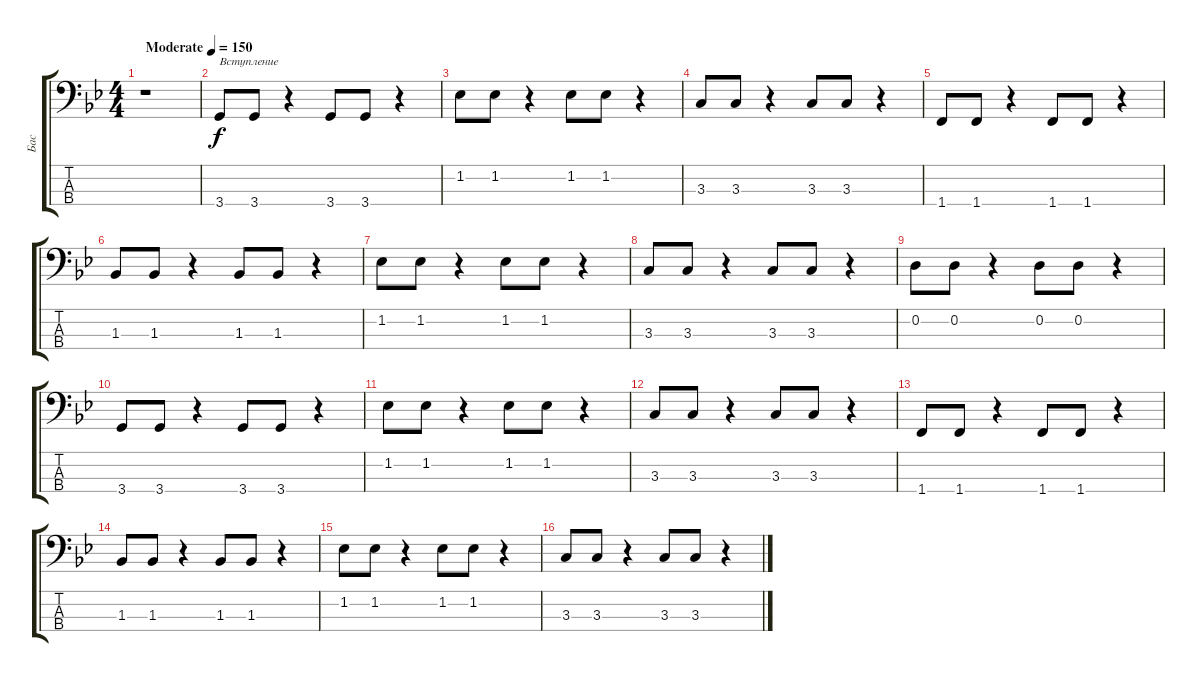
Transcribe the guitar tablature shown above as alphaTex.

\track ("Бас" "Бас") {instrument electricbassfinger}
\staff {score tabs}
\tuning (G2 D2 A1 E1) {hide}
\ts (4 4)
\tempo (150 "Moderate")
\clef f4
\ks gminor
r.1{dy f instrument electricbassfinger} |
3.4.8{txt "Вступление"} 3.4.8 r.4 3.4.8 3.4.8 r.4 |
1.2.8 1.2.8 r.4 1.2.8 1.2.8 r.4 |
3.3.8 3.3.8 r.4 3.3.8 3.3.8 r.4 |
1.4.8 1.4.8 r.4 1.4.8 1.4.8 r.4 |
1.3.8 1.3.8 r.4 1.3.8 1.3.8 r.4 |
1.2.8 1.2.8 r.4 1.2.8 1.2.8 r.4 |
3.3.8 3.3.8 r.4 3.3.8 3.3.8 r.4 |
0.2.8 0.2.8 r.4 0.2.8 0.2.8 r.4 |
3.4.8 3.4.8 r.4 3.4.8 3.4.8 r.4 |
1.2.8 1.2.8 r.4 1.2.8 1.2.8 r.4 |
3.3.8 3.3.8 r.4 3.3.8 3.3.8 r.4 |
1.4.8 1.4.8 r.4 1.4.8 1.4.8 r.4 |
1.3.8 1.3.8 r.4 1.3.8 1.3.8 r.4 |
1.2.8 1.2.8 r.4 1.2.8 1.2.8 r.4 |
3.3.8 3.3.8 r.4 3.3.8 3.3.8 r.4
